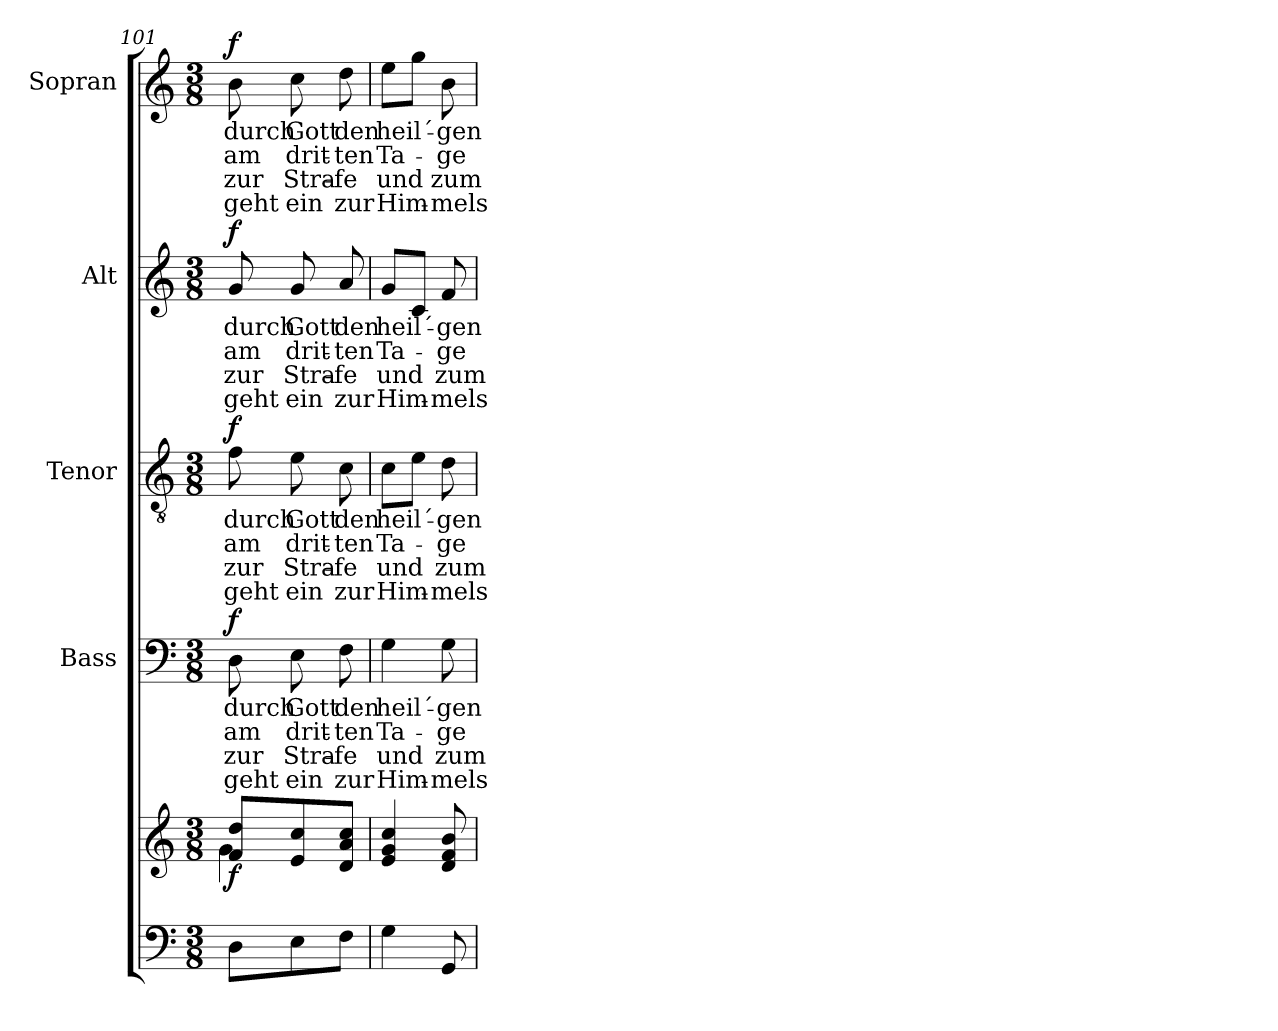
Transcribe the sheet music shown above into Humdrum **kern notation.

**kern	**kern	**dynam	**kern	**text	**text	**text	**text	**dynam	**kern	**text	**text	**text	**text	**dynam	**kern	**text	**text	**text	**text	**dynam	**kern	**text	**text	**text	**text	**dynam
*part5	*part5	*part5	*part4	*part4	*part4	*part4	*part4	*part4	*part3	*part3	*part3	*part3	*part3	*part3	*part2	*part2	*part2	*part2	*part2	*part2	*part1	*part1	*part1	*part1	*part1	*part1
*staff6	*staff5	*staff5/6	*staff4	*staff4	*staff4	*staff4	*staff4	*staff4	*staff3	*staff3	*staff3	*staff3	*staff3	*staff3	*staff2	*staff2	*staff2	*staff2	*staff2	*staff2	*staff1	*staff1	*staff1	*staff1	*staff1	*staff1
*	*	*	*I"Bass	*	*	*	*	*	*I"Tenor	*	*	*	*	*	*I"Alt	*	*	*	*	*	*I"Sopran	*	*	*	*	*
*	*	*	*I'B.	*	*	*	*	*	*I'T.	*	*	*	*	*	*I'A.	*	*	*	*	*	*I'S.	*	*	*	*	*
*clefF4	*clefG2	*	*clefF4	*	*	*	*	*	*clefGv2	*	*	*	*	*	*clefG2	*	*	*	*	*	*clefG2	*	*	*	*	*
*k[]	*k[]	*	*k[]	*	*	*	*	*	*k[]	*	*	*	*	*	*k[]	*	*	*	*	*	*k[]	*	*	*	*	*
*C:	*C:	*	*C:	*	*	*	*	*	*C:	*	*	*	*	*	*C:	*	*	*	*	*	*C:	*	*	*	*	*
*M3/8	*M3/8	*	*M3/8	*	*	*	*	*	*M3/8	*	*	*	*	*	*M3/8	*	*	*	*	*	*M3/8	*	*	*	*	*
=101	=101	=101	=101	=101	=101	=101	=101	=101	=101	=101	=101	=101	=101	=101	=101	=101	=101	=101	=101	=101	=101	=101	=101	=101	=101	=101
*	*^	*	*	*	*	*	*	*	*	*	*	*	*	*	*	*	*	*	*	*	*	*	*	*	*	*
!	!	!	!LO:DY:b	!	!LO:LY:b	!LO:LY:b	!LO:LY:b	!LO:LY:b	!LO:DY:a	!	!LO:LY:b	!LO:LY:b	!LO:LY:b	!LO:LY:b	!LO:DY:b	!	!LO:LY:b	!LO:LY:b	!LO:LY:b	!LO:LY:b	!LO:DY:b	!	!LO:LY:b	!LO:LY:b	!LO:LY:b	!LO:LY:b	!LO:DY:a
8D\L	8f/ 8dd/L	4g\	f	8D\	durch	am	zur	geht	f	8f\	durch	am	zur	geht	f	8g/	durch	am	zur	geht	f	8b\	durch	am	zur	geht	f
!	!	!	!	!	!LO:LY:b	!LO:LY:b	!LO:LY:b	!LO:LY:b	!	!	!LO:LY:b	!LO:LY:b	!LO:LY:b	!LO:LY:b	!	!	!LO:LY:b	!LO:LY:b	!LO:LY:b	!LO:LY:b	!	!	!LO:LY:b	!LO:LY:b	!LO:LY:b	!LO:LY:b	!
8E\	8e/ 8cc/	.	.	8E\	Gott	drit-	Stra-	ein	.	8e\	Gott	drit-	Stra-	ein	.	8g/	Gott	drit-	Stra-	ein	.	8cc\	Gott	drit-	Stra-	ein	.
!	!	!	!	!	!LO:LY:b	!LO:LY:b	!LO:LY:b	!LO:LY:b	!	!	!LO:LY:b	!LO:LY:b	!LO:LY:b	!LO:LY:b	!	!	!LO:LY:b	!LO:LY:b	!LO:LY:b	!LO:LY:b	!	!	!LO:LY:b	!LO:LY:b	!LO:LY:b	!LO:LY:b	!
8F\J	8d/ 8a/ 8cc/J	8ryy	.	8F\	den	-ten	-fe	zur	.	8c\	den	-ten	-fe	zur	.	8a/	den	-ten	-fe	zur	.	8dd\	den	-ten	-fe	zur	.
=102	=102	=102	=102	=102	=102	=102	=102	=102	=102	=102	=102	=102	=102	=102	=102	=102	=102	=102	=102	=102	=102	=102	=102	=102	=102	=102	=102
!	!	!	!	!	!LO:LY:b	!LO:LY:b	!LO:LY:b	!LO:LY:b	!	!	!LO:LY:b	!LO:LY:b	!LO:LY:b	!LO:LY:b	!	!	!LO:LY:b	!LO:LY:b	!LO:LY:b	!LO:LY:b	!	!	!LO:LY:b	!LO:LY:b	!LO:LY:b	!LO:LY:b	!
*	*v	*v	*	*	*	*	*	*	*	*	*	*	*	*	*	*	*	*	*	*	*	*	*	*	*	*	*
4G\	4e/ 4g/ 4cc/	.	4G\	heil´-	Ta-	und	Him-	.	8c\L	heil´-	Ta-	und	Him-	.	8g/L	heil´-	Ta-	und	Him-	.	8ee\L	heil´-	Ta-	und	Him-	.
.	.	.	.	.	.	.	.	.	8e\J	.	.	.	.	.	8c/J	.	.	.	.	.	8gg\J	.	.	.	.	.
!	!	!	!	!LO:LY:b	!LO:LY:b	!LO:LY:b	!LO:LY:b	!	!	!LO:LY:b	!LO:LY:b	!LO:LY:b	!LO:LY:b	!	!	!LO:LY:b	!LO:LY:b	!LO:LY:b	!LO:LY:b	!	!	!LO:LY:b	!LO:LY:b	!LO:LY:b	!LO:LY:b	!
8GG/	8d/ 8f/ 8b/	.	8G\	-gen	-ge	zum	-mels-	.	8d\	-gen	-ge	zum	-mels-	.	8f/	-gen	-ge	zum	-mels-	.	8b\	-gen	-ge	zum	-mels-	.
=	=	=	=	=	=	=	=	=	=	=	=	=	=	=	=	=	=	=	=	=	=	=	=	=	=	=
*-	*-	*-	*-	*-	*-	*-	*-	*-	*-	*-	*-	*-	*-	*-	*-	*-	*-	*-	*-	*-	*-	*-	*-	*-	*-	*-
